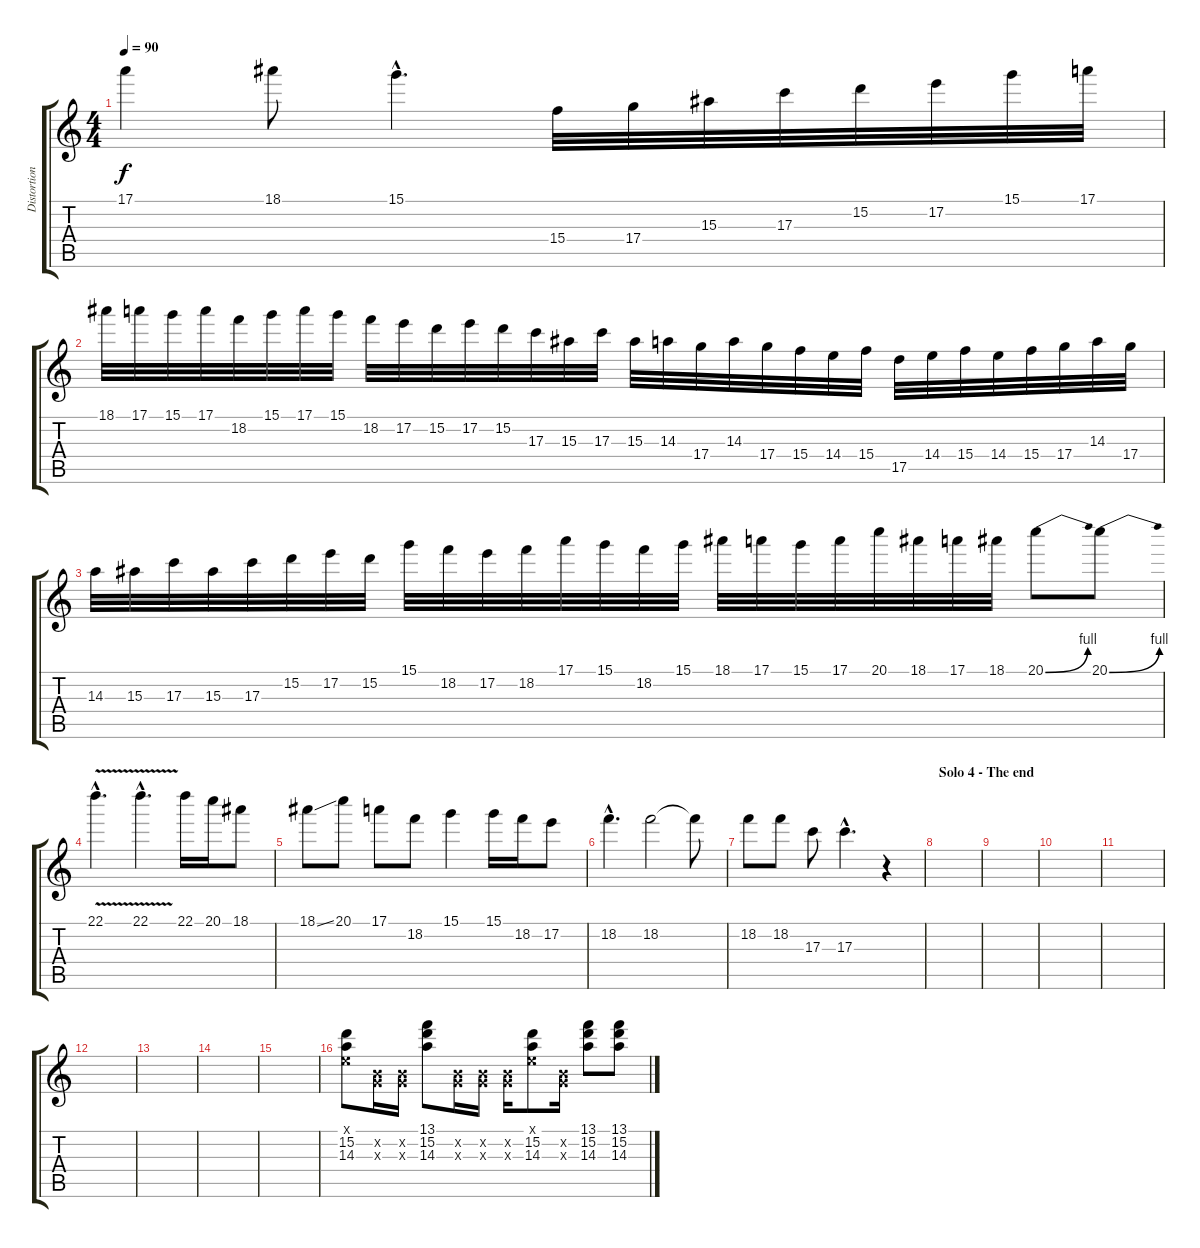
\track ("Distortion/Solo guitar (2)" "Distortion") {instrument overdrivenguitar}
\staff {score tabs}
\tuning (E4 B3 G3 D3 A2 E2) {hide}
\ts (4 4)
\tempo 90
\clef g2
\ks c
17.1.4{dy f} 18.1.8 15.1{hac}.4{d} 15.4.32 17.4.32 15.3.32 17.3.32 15.2.32 17.2.32 15.1.32 17.1.32 |
18.1.32 17.1.32 15.1.32 17.1.32 18.2.32 15.1.32 17.1.32 15.1.32 18.2.32 17.2.32 15.2.32 17.2.32 15.2.32 17.3.32 15.3.32 17.3.32 15.3.32 14.3.32 17.4.32 14.3.32 17.4.32 15.4.32 14.4.32 15.4.32 17.5.32 14.4.32 15.4.32 14.4.32 15.4.32 17.4.32 14.3.32 17.4.32 |
14.3.32 15.3.32 17.3.32 15.3.32 17.3.32 15.2.32 17.2.32 15.2.32 15.1.32 18.2.32 17.2.32 18.2.32 17.1.32 15.1.32 18.2.32 15.1.32 18.1.32 17.1.32 15.1.32 17.1.32 20.1.32 18.1.32 17.1.32 18.1.32 20.1{be (bend 0 0 60 4)}.8 20.1{be (bend 0 0 60 4)}.8 |
22.1{v hac}.4{d} 22.1{v hac}.4{d} 22.1.16 20.1.16 18.1.8 |
18.1{ss}.8 20.1.8 17.1.8 18.2.8 15.1.4 15.1.16 18.2.16 17.2.8 |
18.2{hac}.4{d} 18.2.2 18.2{t}.8 |
18.2.8 18.2.8 17.3.8 17.3{hac}.4{d} r.4 |
\section ("" "Solo 4 - The end")
|
|
|
|
|
|
|
|
(0.1{x} 15.2 14.3).8{volume 7} (0.2{x} 0.3{x}).16 (0.2{x} 0.3{x}).16 (13.1 15.2 14.3).8 (0.2{x} 0.3{x}).16 (0.2{x} 0.3{x}).16 (0.2{x} 0.3{x}).16 (0.1{x} 15.2 14.3).8 (0.2{x} 0.3{x}).16 (13.1 15.2 14.3).8 (13.1 15.2 14.3).8
